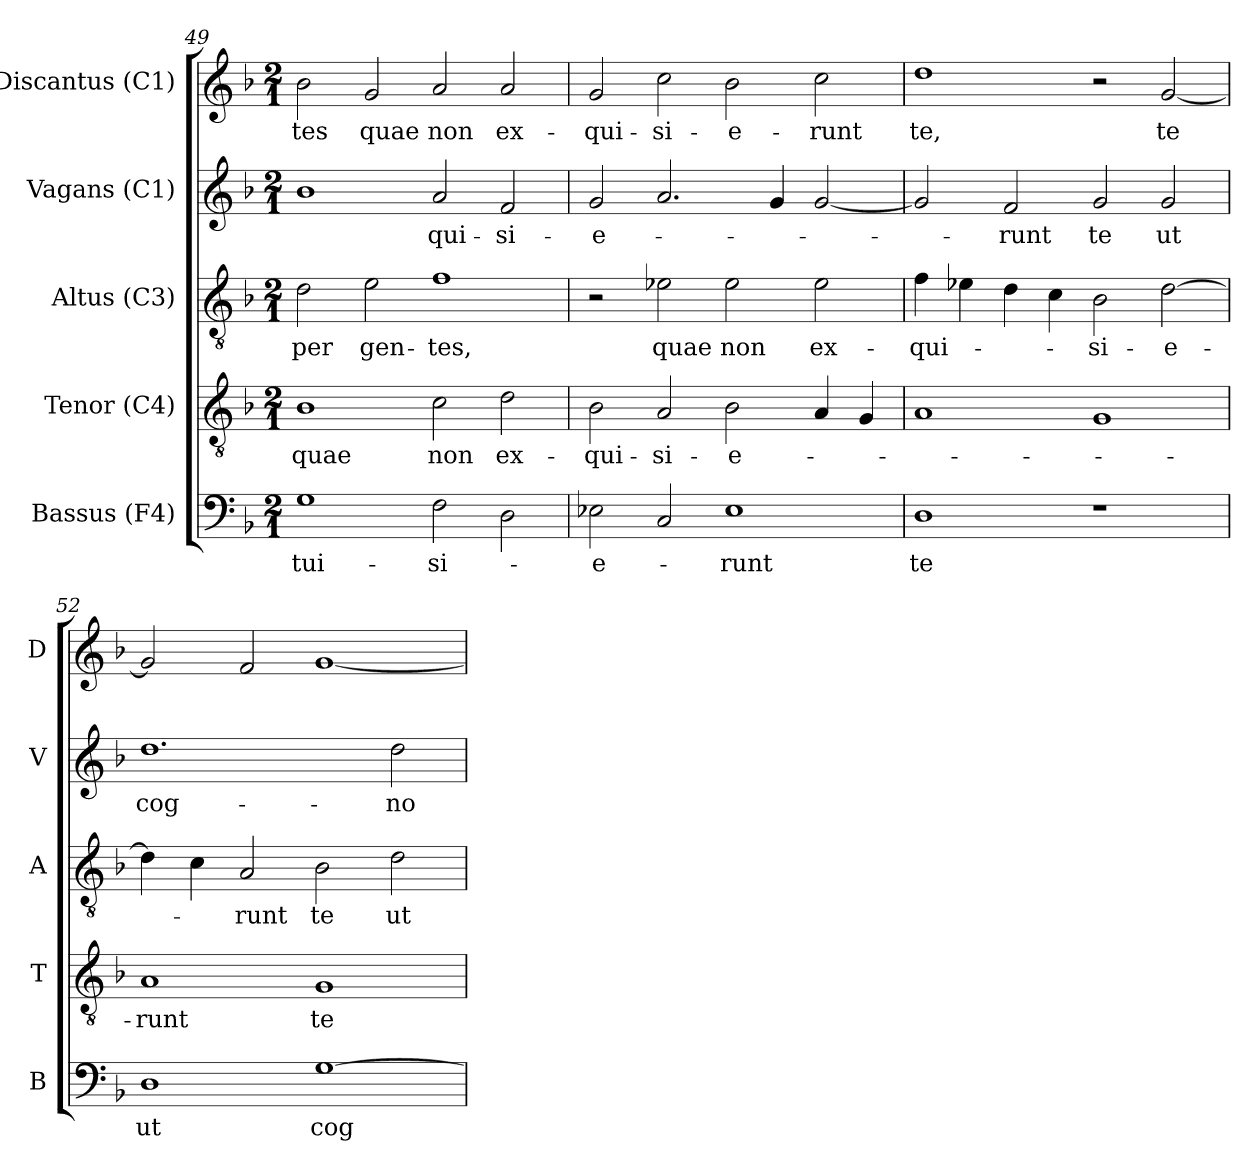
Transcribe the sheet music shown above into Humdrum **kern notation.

**kern	**text	**kern	**text	**kern	**text	**kern	**text	**kern	**text
*part5	*part5	*part4	*part4	*part3	*part3	*part2	*part2	*part1	*part1
*staff5	*staff5	*staff4	*staff4	*staff3	*staff3	*staff2	*staff2	*staff1	*staff1
*I"Bassus (F4)	*	*I"Tenor (C4)	*	*I"Altus (C3)	*	*I"Vagans (C1)	*	*I"Discantus (C1)	*
*I'B	*	*I'T	*	*I'A	*	*I'V	*	*I'D	*
*clefF4	*	*clefGv2	*	*clefGv2	*	*clefG2	*	*clefG2	*
*k[b-]	*	*k[b-]	*	*k[b-]	*	*k[b-]	*	*k[b-]	*
*F:	*	*F:	*	*F:	*	*F:	*	*F:	*
*M2/1	*	*M2/1	*	*M2/1	*	*M2/1	*	*M2/1	*
=49	=49	=49	=49	=49	=49	=49	=49	=49	=49
!	!LO:LY:b:color=#000000	!	!	!	!	!	!	!	!
!	!	!	!LO:LY:b:color=#000000	!	!	!	!	!	!
!	!	!	!	!	!LO:LY:b:color=#000000	!	!	!	!
!	!	!	!	!	!	!	!	!	!LO:LY:b:color=#000000
1Gi	-tui-	1B-i	quae	2di\	-per	1b-i	.	2b-i\	-tes
!	!	!	!	!	!LO:LY:b:color=#000000	!	!	!	!
!	!	!	!	!	!	!	!	!	!LO:LY:b:color=#000000
.	.	.	.	2ei\	gen-	.	.	2gi/	quae
!	!LO:LY:b:color=#000000	!	!	!	!	!	!	!	!
!	!	!	!LO:LY:b:color=#000000	!	!	!	!	!	!
!	!	!	!	!	!LO:LY:b:color=#000000	!	!	!	!
!	!	!	!	!	!	!	!LO:LY:b:color=#000000	!	!
!	!	!	!	!	!	!	!	!	!LO:LY:b:color=#000000
2Fi\	-si-	2ci\	non	1fi	-tes,	2ai/	-qui-	2ai/	non
!	!	!	!LO:LY:b:color=#000000	!	!	!	!	!	!
!	!	!	!	!	!	!	!LO:LY:b:color=#000000	!	!
!	!	!	!	!	!	!	!	!	!LO:LY:b:color=#000000
2Di\	.	2di\	ex-	.	.	2fi/	-si-	2ai/	ex-
=50	=50	=50	=50	=50	=50	=50	=50	=50	=50
!	!LO:LY:b:color=#000000	!	!	!	!	!	!	!	!
!	!	!	!LO:LY:b:color=#000000	!	!	!	!	!	!
!	!	!	!	!	!	!	!LO:LY:b:color=#000000	!	!
!	!	!	!	!	!	!	!	!	!LO:LY:b:color=#000000
2E-i\	-e-	2B-i\	-qui-	2r	.	2gi/	-e-	2gi/	-qui-
!	!	!	!LO:LY:b:color=#000000	!	!	!	!	!	!
!	!	!	!	!	!LO:LY:b:color=#000000	!	!	!	!
!	!	!	!	!	!	!	!	!	!LO:LY:b:color=#000000
2Ci/	.	2Ai/	-si-	2e-Xi\	quae	2.ai/	.	2cci\	-si-
!	!LO:LY:b:color=#000000	!	!	!	!	!	!	!	!
!	!	!	!LO:LY:b:color=#000000	!	!	!	!	!	!
!	!	!	!	!	!LO:LY:b:color=#000000	!	!	!	!
!	!	!	!	!	!	!	!	!	!LO:LY:b:color=#000000
1E-i	-runt	2B-i\	-e-	2e-i\	non	.	.	2b-i\	-e-
.	.	.	.	.	.	4gi/	.	.	.
!	!	!	!	!	!LO:LY:b:color=#000000	!	!	!	!
!	!	!	!	!	!	!	!	!	!LO:LY:b:color=#000000
.	.	4Ai/	.	2e-i\	ex-	[2gi/	.	2cci\	-runt
.	.	4Gi/	.	.	.	.	.	.	.
!!LO:LB:g=z
=51	=51	=51	=51	=51	=51	=51	=51	=51	=51
!	!LO:LY:b:color=#000000	!	!	!	!	!	!	!	!
!	!	!	!	!	!LO:LY:b:color=#000000	!	!	!	!
!	!	!	!	!	!	!	!	!	!LO:LY:b:color=#000000
1Di	te	1Ai	.	4fi\	-qui-	2gi/]	.	1ddi	te,
.	.	.	.	4e-i\	.	.	.	.	.
!	!	!	!	!	!	!	!LO:LY:b:color=#000000	!	!
.	.	.	.	4di\	.	2fi/	-runt	.	.
.	.	.	.	4ci\	.	.	.	.	.
!	!	!	!	!	!LO:LY:b:color=#000000	!	!	!	!
!	!	!	!	!	!	!	!LO:LY:b:color=#000000	!	!
1r	.	1Gi	.	2B-i\	-si-	2gi/	te	2r	.
!	!	!	!	!	!LO:LY:b:color=#000000	!	!	!	!
!	!	!	!	!	!	!	!LO:LY:b:color=#000000	!	!
!	!	!	!	!	!	!	!	!	!LO:LY:b:color=#000000
.	.	.	.	[2di\	-e-	2gi/	ut	[2gi/	te
=52	=52	=52	=52	=52	=52	=52	=52	=52	=52
!	!LO:LY:b:color=#000000	!	!	!	!	!	!	!	!
!	!	!	!LO:LY:b:color=#000000	!	!	!	!	!	!
!	!	!	!	!	!	!	!LO:LY:b:color=#000000	!	!
1Di	ut	1Ai	-runt	4di\]	.	1.ddi	cog-	2gi/]	.
.	.	.	.	4ci\	.	.	.	.	.
!	!	!	!	!	!LO:LY:b:color=#000000	!	!	!	!
.	.	.	.	2Ai/	-runt	.	.	2fi/	.
!	!LO:LY:b:color=#000000	!	!	!	!	!	!	!	!
!	!	!	!LO:LY:b:color=#000000	!	!	!	!	!	!
!	!	!	!	!	!LO:LY:b:color=#000000	!	!	!	!
[1Gi	cog-	1Gi	te	2B-i\	te	.	.	[1gi	.
!	!	!	!	!	!LO:LY:b:color=#000000	!	!	!	!
!	!	!	!	!	!	!	!LO:LY:b:color=#000000	!	!
.	.	.	.	2di\	ut	2ddi\	-no-	.	.
=	=	=	=	=	=	=	=	=	=
*-	*-	*-	*-	*-	*-	*-	*-	*-	*-
